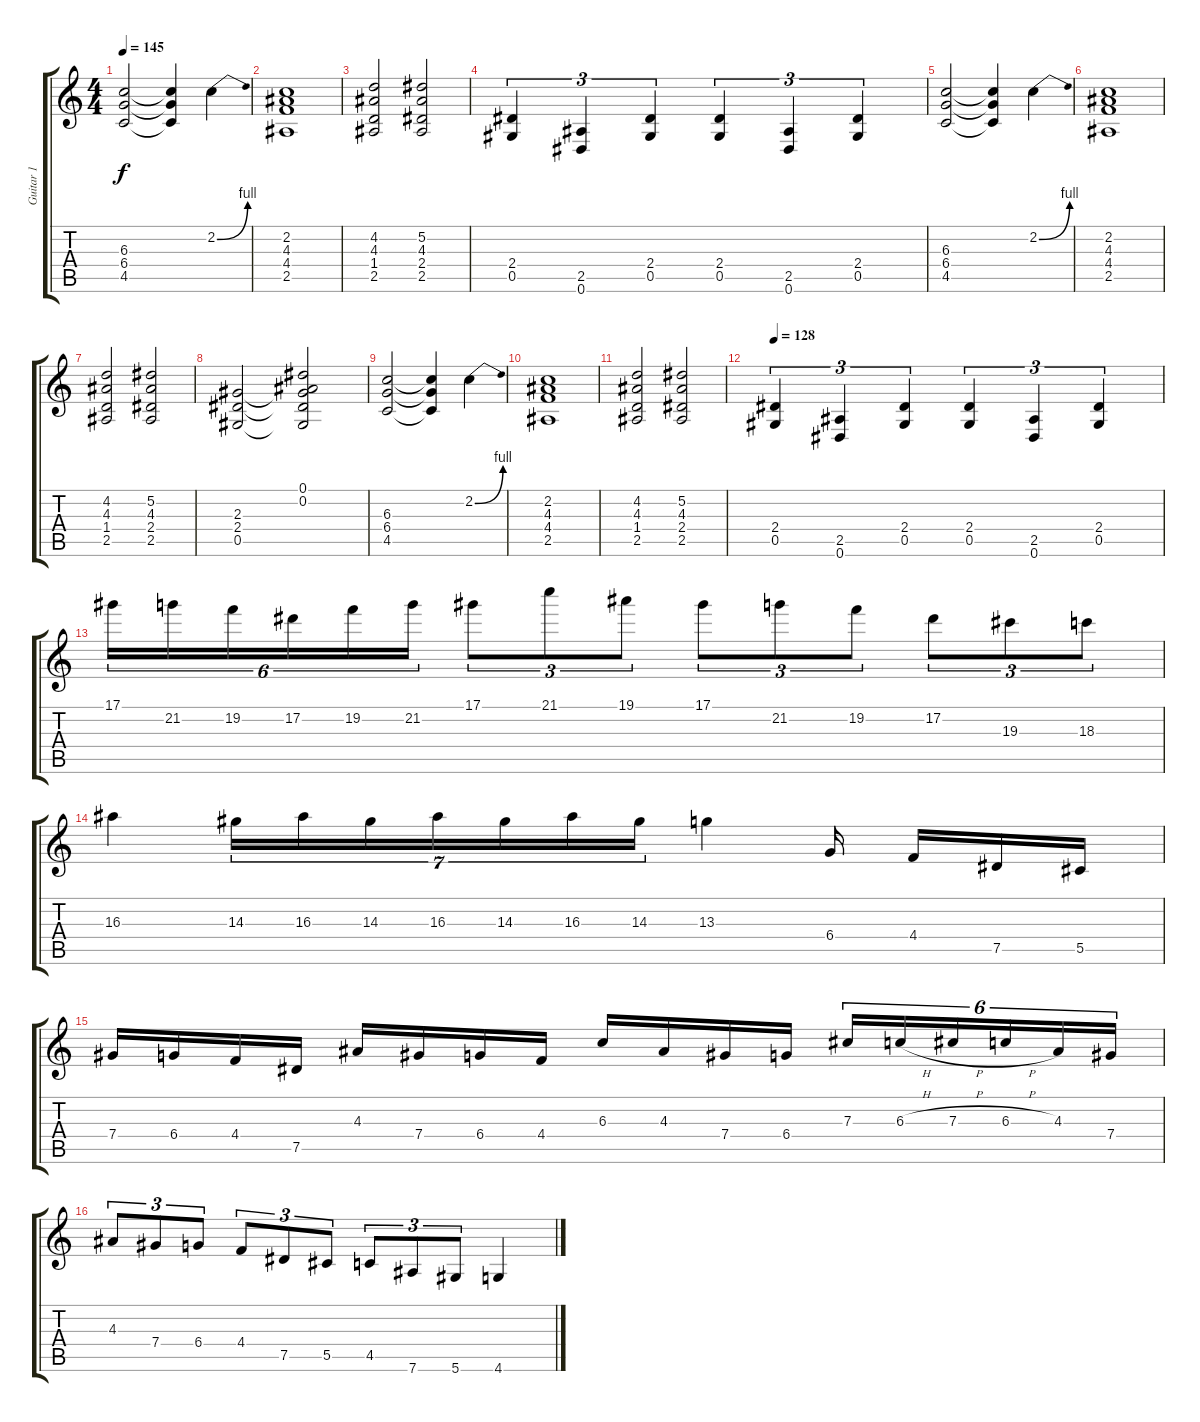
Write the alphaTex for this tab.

\track ("Guitar 1" "Guitar 1") {instrument distortionguitar}
\staff {score tabs}
\tuning (Eb4 Bb3 Gb3 Db3 Ab2 Eb2) {hide}
\ts (4 4)
\tempo 145
\clef g2
\ks c
(6.3 6.4 4.5).2{dy f} (6.3{t} 6.4{t} 4.5{t}).4 2.2{be (bend 0 0 60 4)}.4 |
(2.2 4.3 4.4 2.5).1 |
(4.2 4.3 1.4 2.5).2 (5.2 4.3 2.4 2.5).2 |
(2.4 0.5).4{tu (3 2)} (2.5 0.6).4{tu (3 2)} (2.4 0.5).4{tu (3 2)} (2.4 0.5).4{tu (3 2)} (2.5 0.6).4{tu (3 2)} (2.4 0.5).4{tu (3 2)} |
(6.3 6.4 4.5).2 (6.3{t} 6.4{t} 4.5{t}).4 2.2{be (bend 0 0 60 4)}.4 |
(2.2 4.3 4.4 2.5).1 |
(4.2 4.3 1.4 2.5).2 (5.2 4.3 2.4 2.5).2 |
(2.3 2.4 0.5).2 (0.1 0.2 2.3{t} 2.4{t} 0.5{t}).2 |
(6.3 6.4 4.5).2 (6.3{t} 6.4{t} 4.5{t}).4 2.2{be (bend 0 0 60 4)}.4 |
(2.2 4.3 4.4 2.5).1 |
(4.2 4.3 1.4 2.5).2 (5.2 4.3 2.4 2.5).2 |
\tempo 128
(2.4 0.5).4{tu (3 2)} (2.5 0.6).4{tu (3 2)} (2.4 0.5).4{tu (3 2)} (2.4 0.5).4{tu (3 2)} (2.5 0.6).4{tu (3 2)} (2.4 0.5).4{tu (3 2)} |
17.1.16{tu (6 4)} 21.2.16{tu (6 4)} 19.2.16{tu (6 4)} 17.2.16{tu (6 4)} 19.2.16{tu (6 4)} 21.2.16{tu (6 4)} 17.1.8{tu (3 2)} 21.1.8{tu (3 2)} 19.1.8{tu (3 2)} 17.1.8{tu (3 2)} 21.2.8{tu (3 2)} 19.2.8{tu (3 2)} 17.2.8{tu (3 2)} 19.3.8{tu (3 2)} 18.3.8{tu (3 2)} |
16.3.4 14.3.16{tu (7 4)} 16.3.16{tu (7 4)} 14.3.16{tu (7 4)} 16.3.16{tu (7 4)} 14.3.16{tu (7 4)} 16.3.16{tu (7 4)} 14.3.16{tu (7 4)} 13.3.4 6.4.16 4.4.16 7.5.16 5.5.16 |
7.4.16 6.4.16 4.4.16 7.5.16 4.3.16 7.4.16 6.4.16 4.4.16 6.3.16 4.3.16 7.4.16 6.4.16 7.3.16{tu (6 4)} 6.3{h}.16{tu (6 4)} 7.3{h}.16{tu (6 4)} 6.3{h}.16{tu (6 4)} 4.3.16{tu (6 4)} 7.4.16{tu (6 4)} |
4.3.8{tu (3 2)} 7.4.8{tu (3 2)} 6.4.8{tu (3 2)} 4.4.8{tu (3 2)} 7.5.8{tu (3 2)} 5.5.8{tu (3 2)} 4.5.8{tu (3 2)} 7.6.8{tu (3 2)} 5.6.8{tu (3 2)} 4.6.4
